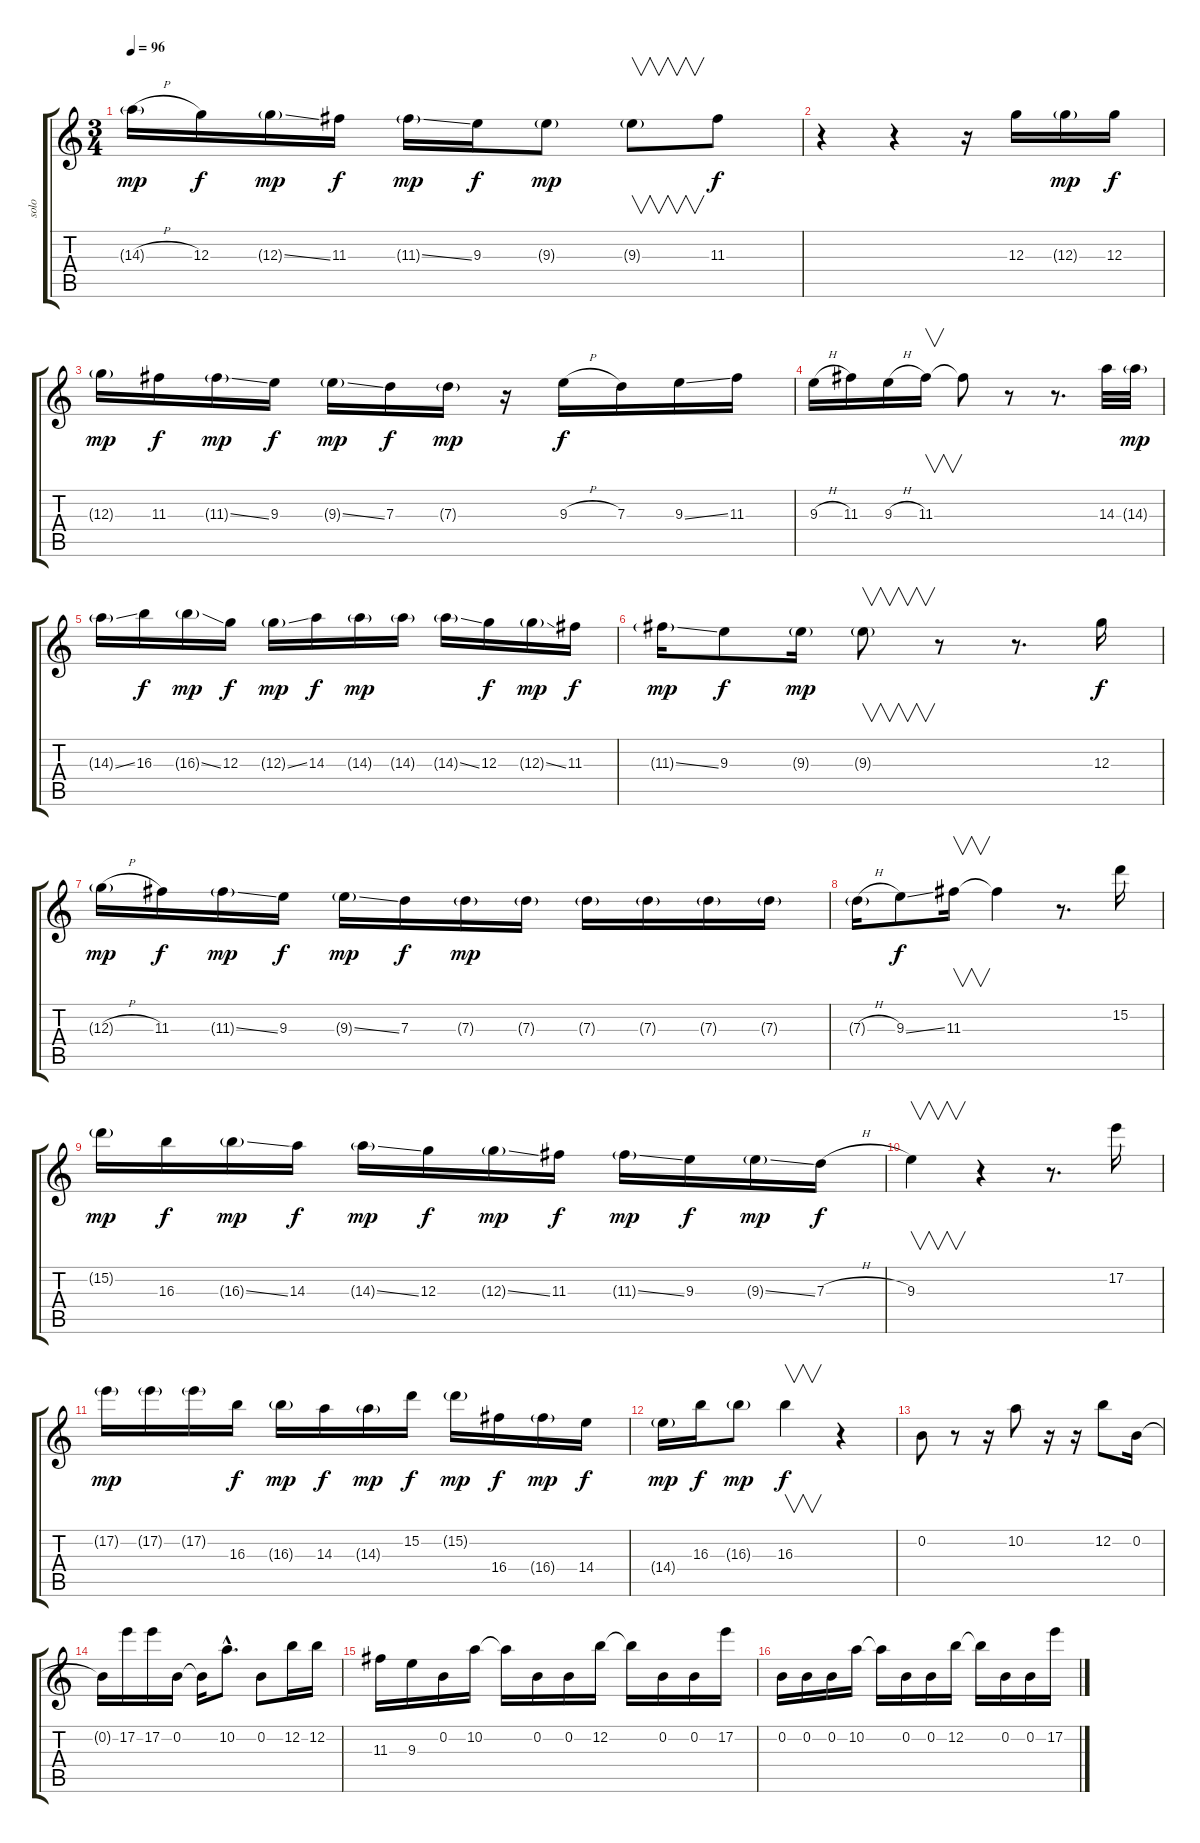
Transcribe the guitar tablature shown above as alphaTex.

\track ("solo" "solo") {instrument distortionguitar}
\staff {score tabs}
\tuning (E4 B3 G3 D3 A2 E2) {hide}
\ts (3 4)
\tempo 96
\clef g2
\ks c
14.3{h g}.16{dy mp} 12.3.16{dy f} 12.3{ss g}.16{dy mp} 11.3.16{dy f} 11.3{ss g}.16{dy mp} 9.3.16{dy f} 9.3{g}.8{dy mp} 9.3{g}.8{v} 11.3.8{dy f} |
r.4 r.4 r.16 12.3.16 12.3{g}.16{dy mp} 12.3.16{dy f} |
12.3{g}.16{dy mp} 11.3.16{dy f} 11.3{ss g}.16{dy mp} 9.3.16{dy f} 9.3{ss g}.16{dy mp} 7.3.16{dy f} 7.3{g}.16{dy mp} r.16 9.3{h}.16{dy f} 7.3.16 9.3{ss}.16 11.3.16 |
9.3{h}.16 11.3.16 9.3{h}.16 11.3.16{v} 11.3{t}.8 r.8 r.8{d} 14.3.32 14.3{g}.32{dy mp} |
14.3{ss g}.16 16.3.16{dy f} 16.3{ss g}.16{dy mp} 12.3.16{dy f} 12.3{ss g}.16{dy mp} 14.3.16{dy f} 14.3{g}.16{dy mp} 14.3{g}.16 14.3{ss g}.16 12.3.16{dy f} 12.3{ss g}.16{dy mp} 11.3.16{dy f} |
11.3{ss g}.16{dy mp} 9.3.8{dy f} 9.3{g}.16{dy mp} 9.3{g}.8{v} r.8 r.8{d} 12.3.16{dy f} |
12.3{h g}.16{dy mp} 11.3.16{dy f} 11.3{ss g}.16{dy mp} 9.3.16{dy f} 9.3{ss g}.16{dy mp} 7.3.16{dy f} 7.3{g}.16{dy mp} 7.3{g}.16 7.3{g}.16 7.3{g}.16 7.3{g}.16 7.3{g}.16 |
7.3{h g}.16 9.3{ss}.8{dy f} 11.3.16{v} 11.3{t}.4 r.8{d} 15.2.16 |
15.2{g}.16{dy mp} 16.3.16{dy f} 16.3{ss g}.16{dy mp} 14.3.16{dy f} 14.3{ss g}.16{dy mp} 12.3.16{dy f} 12.3{ss g}.16{dy mp} 11.3.16{dy f} 11.3{ss g}.16{dy mp} 9.3.16{dy f} 9.3{ss g}.16{dy mp} 7.3{h}.16{dy f} |
9.3.4{v} r.4 r.8{d} 17.2.16 |
17.2{g}.16{dy mp} 17.2{g}.16 17.2{g}.16 16.3.16{dy f} 16.3{g}.16{dy mp} 14.3.16{dy f} 14.3{g}.16{dy mp} 15.2.16{dy f} 15.2{g}.16{dy mp} 16.4.16{dy f} 16.4{g}.16{dy mp} 14.4.16{dy f} |
14.4{g}.16{dy mp} 16.3.16{dy f} 16.3{g}.8{dy mp} 16.3.4{v dy f} r.4 |
0.2.8 r.8 r.16 10.2.8 r.16 r.16 12.2.8 0.2.16 |
0.2{t}.16 17.2.16 17.2.16 0.2.16 0.2{t}.16 10.2{hac}.8{d} 0.2.8 12.2.16 12.2.16 |
11.3.16 9.3.16 0.2.16 10.2.16 10.2{t}.16 0.2.16 0.2.16 12.2.16 12.2{t}.16 0.2.16 0.2.16 17.2.16 |
0.2.16 0.2.16 0.2.16 10.2.16 10.2{t}.16 0.2.16 0.2.16 12.2.16 12.2{t}.16 0.2.16 0.2.16 17.2.16
